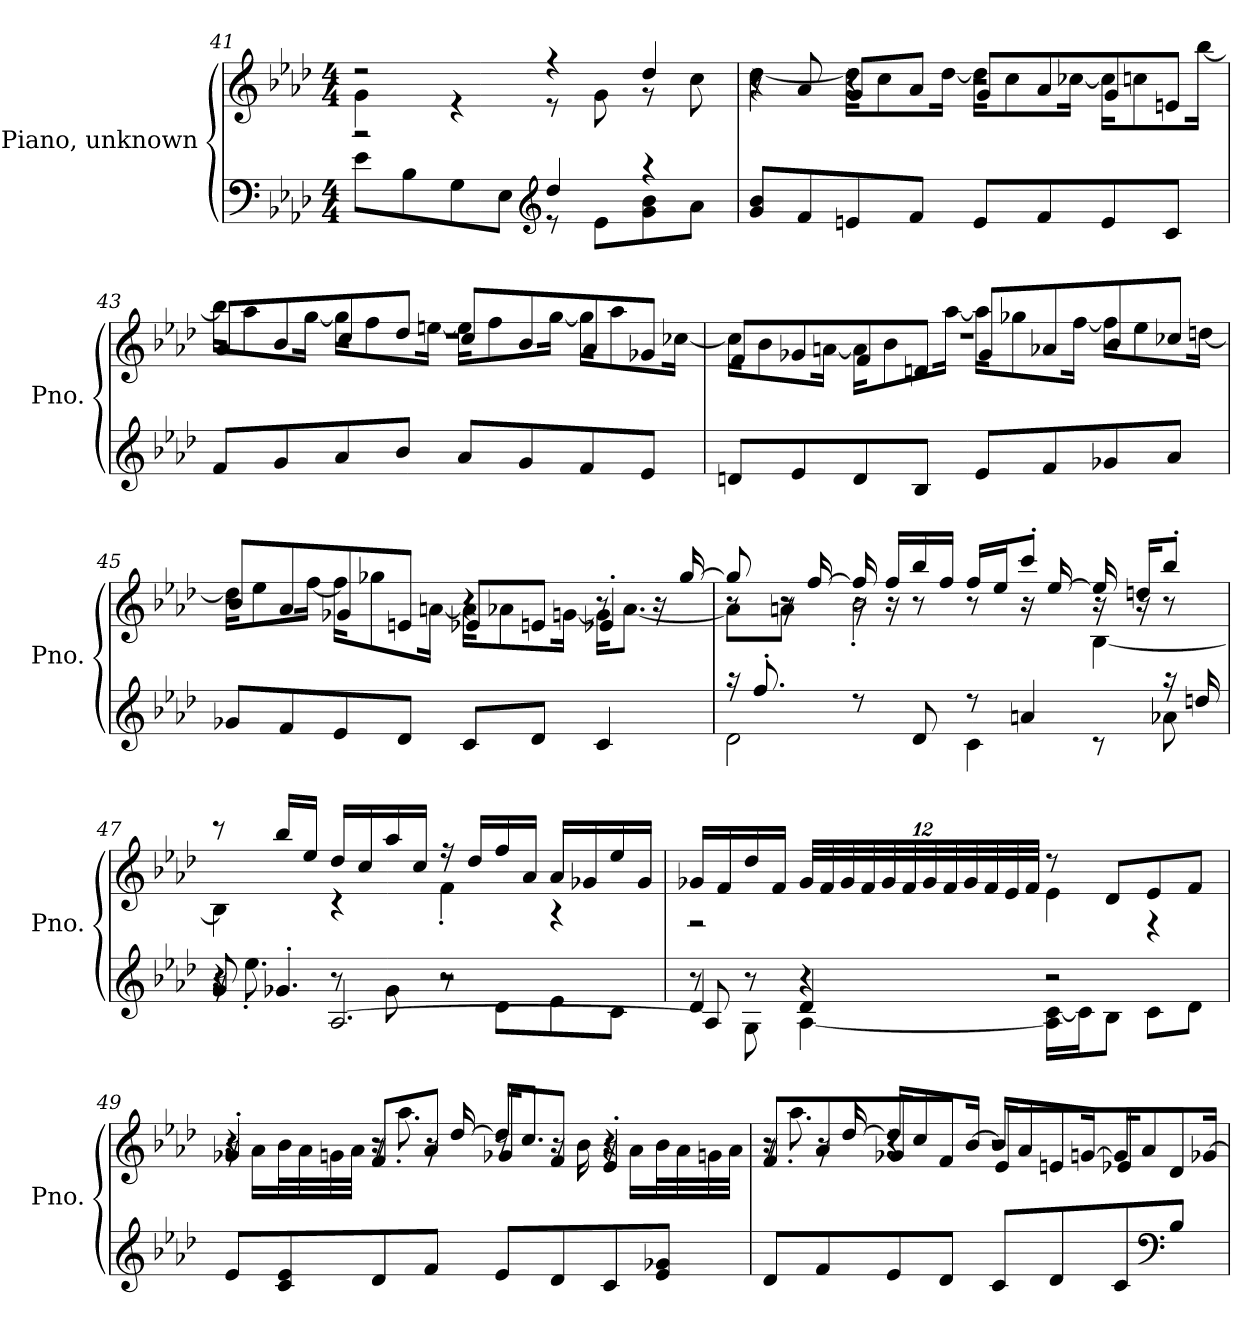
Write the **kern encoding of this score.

**kern	**kern
*part1	*part1
*staff2	*staff1
*I"Piano, unknown	*
*I'Pno.	*
*clefF4	*clefG2
*k[b-e-a-d-]	*k[b-e-a-d-]
*M4/4	*M4/4
=41	=41
*^	*^
2r	8e-\L	2r	4g\
.	8B-\	.	.
.	8G\	.	4r
.	8E-\J	.	.
*clefG2	*	*	*
4dd-/	8r	4r	8r
.	8e-\L	.	8g\
4r	8g\ 8b-\	4dd-/	8r
.	8a-\J	.	8cc\
*v	*v	*	*
!!LO:PB:g=z
=42	=42	=42
*	*	*^
8g/ 8b-/L	8r	[4dd-\	4r
8f/	8a-/	.	.
8en/	4r	16dd-\KL]	8g/L
.	.	8cc\	.
8f/J	.	.	8a-/J
.	.	[16dd-\Jk	.
8e/L	2r	16dd-\KL]	8g/L
.	.	8cc\	.
8f/	.	.	8a-/
.	.	[16cc-X\Jk	.
8e/	.	16cc-\KL]	8g/
.	.	8ccn\	.
8c/J	.	.	8en/J
.	.	[16bb-\Jk	.
=43	=43	=43	=43
8f/L	1r	16bb-\KL]	8a-/L
.	.	8aa-\	.
8g/	.	.	8b-/
.	.	[16gg\Jk	.
8a-/	.	16gg\KL]	8cc/
.	.	8ff\	.
8b-/J	.	.	8dd-/J
.	.	[16een\Jk	.
8a-/L	.	16ee\KL]	8cc/L
.	.	8ff\	.
8g/	.	.	8b-/
.	.	[16gg\Jk	.
8f/	.	16gg\KL]	8a-/
.	.	8aa-\	.
8e-/J	.	.	8g-X/J
.	.	[16cc-X\Jk	.
!!LO:LB:g=z	!!	!!
=44	=44	=44	=44
8dn/L	1r	16cc-\KL]	8f/L
.	.	8b-\	.
8e-/	.	.	8g-X/
.	.	[16an\Jk	.
8d/	.	16a\KL]	8f/
.	.	8b-\	.
8B-/J	.	.	8dn/J
.	.	[16aa-\Jk	.
8e-/L	.	16aa-\KL]	8g-/L
.	.	8gg-X\	.
8f/	.	.	8a-X/
.	.	[16ff\Jk	.
8g-X/	.	16ff\KL]	8b-/
.	.	8ee-\	.
8a-/J	.	.	8cc-X/J
.	.	[16ddn\Jk	.
!!LO:LB:g=z	!!	!!
=45	=45	=45	=45
8g-X/L	2r	16dd\KL]	8b-/L
.	.	8ee-\	.
8f/	.	.	8a-/
.	.	[16ff\Jk	.
8e-/	.	16ff\KL]	8g-X/
.	.	8gg-X\	.
8d-/J	.	.	8en/J
.	.	[16an\Jk	.
8c/L	4r	16a\KL]	8e-X/L
.	.	8a-X\	.
8d-/J	.	.	8en/J
.	.	[16gn\Jk	.
4c/	8r	16g\KL]	4e-X'/
.	.	[8.a-\J	.
.	16r	.	.
.	[16gg-/	.	.
!!LO:LB:g=z	!!	!!
=46	=46	=46	=46
*^	*	*	*
16r	2d-\	8gg-/]	8a-\L]	8r
8.ff'/	.	.	.	.
.	.	8r	8an\J	16r
.	.	.	.	[16ff/
8r	.	16r	2b-'\	16ff/]
.	.	16ff/LL	.	16r
8d-/	.	16bb-/	.	8r
.	.	16ff/JJ	.	.
8r	4c\	16ff/LL	.	8r
.	.	16ee-/J	.	.
4an/	.	8ccc'/J	.	16r
.	.	.	.	[16ee-/
.	8r	16r	[4B-\	16ee-/]
.	.	16ddn/KL	.	16r
16r	8a-X\	8bb-'/J	.	8r
16ddn/	.	.	.	.
*	*	*	*v	*v
=47	=47	=47	=47
*	*^	*	*
8g/	16r	4r	8r	4B-\]
.	8.ee-'\	.	.	.
4.g-X'/	.	.	16bb-/LL	.
.	.	.	16ee-/JJ	.
.	8r	[2.A-/	16dd-/LL	4r
.	.	.	16cc/	.
.	8g-\	.	16aa-/	.
.	.	.	16cc/JJ	.
2r	8r	.	16r	4f'\
.	.	.	16dd-/LL	.
.	8d-\L	.	16ff/	.
.	.	.	16a-/JJ	.
.	8e-\	.	16a-/LL	4r
.	.	.	16g-X/	.
.	8c\J	.	16ee-/	.
.	.	.	16g-/JJ	.
!!LO:LB:g=z	!!
=48	=48	=48	=48	=48
4d-/	8r	8A-/]	16g-X/LL	2r
.	.	.	16f/	.
.	8G\	8r	16dd-/	.
.	.	.	16f/JJ	.
*	*	*	*Xbrackettup	*
4d-/	[4A-\	4r	48g-/LLL	.
.	.	.	48f/	.
.	.	.	48g-/	.
.	.	.	48f/	.
.	.	.	48g-/	.
.	.	.	48f/	.
.	.	.	48g-/	.
.	.	.	48f/	.
.	.	.	48g-/	.
.	.	.	48f/	.
.	.	.	48e-/	.
.	.	.	48f/JJJ	.
2r	16A-\] [16c\LL	2r	8r	4e-\
.	16c\J]	.	.	.
.	8B-\J	.	8d-/L	.
.	8c\L	.	8e-/	4r
.	8d-\J	.	8f/J	.
*v	*v	*v	*	*
!!LO:LB:g=z
=49	=49	=49
*	*	*^
8e-/L	4r	16r	4g-X'/
.	.	16a-\LL	.
8c/ 8e-/	.	32b-\L	.
.	.	32a-\	.
.	.	32gn\	.
.	.	32a-\JJJ	.
8d-/	8r	16r	8f/L
.	.	8.aa-'\	.
8f/J	16r	.	8a-/J
.	[16dd-/	.	.
8e-/L	16dd-/KL]	8r	8g-X/L
.	8.cc'/J	.	.
8d-/	.	16r	8f/J
.	.	16b-\	.
8c/	4r	16r	4e-'/
.	.	16a-\LL	.
8e-/ 8g-X/J	.	32b-\L	.
.	.	32a-\	.
.	.	32gn\	.
.	.	32a-\JJJ	.
!!LO:PB:g=z	!!	!!
=50	=50	=50	=50
8d-/L	8r	16r	8f/L
.	.	8.aa-'\	.
8f/	16r	.	8a-/
.	[16dd-/	.	.
8e-/	16dd-/KL]	4r	8g-X/
.	8cc/	.	.
8d-/J	.	.	8f/J
.	[16b-/Jk	.	.
8c/L	16b-/KL]	2r	8e-/L
.	8a-/	.	.
8d-/	.	.	8en/
.	[16gn/Jk	.	.
8c/	16g/KL]	.	8e-X/
.	8a-/	.	.
*clefF4	*	*	*
8B-/J	.	.	8d-/J
.	[16g-X/Jk	.	.
*	*v	*v	*v
=	=
*-	*-
